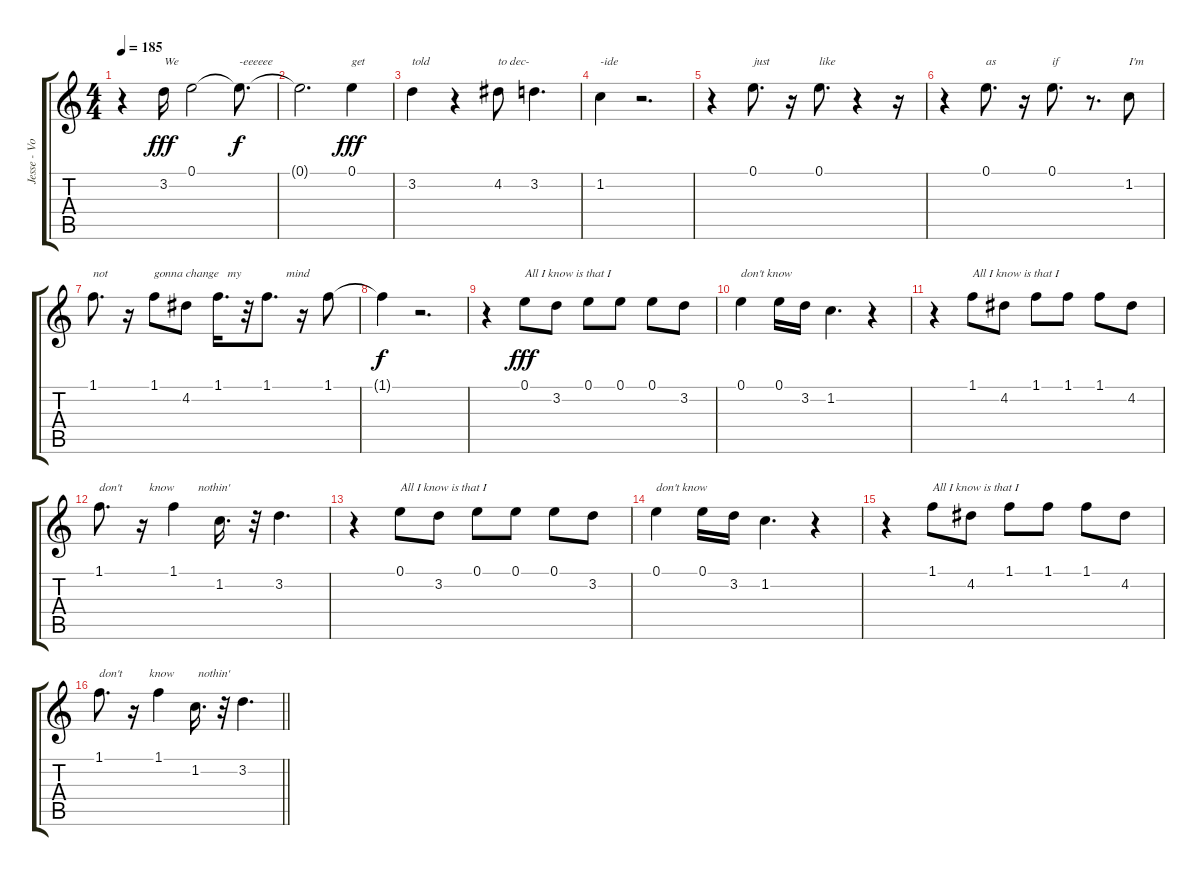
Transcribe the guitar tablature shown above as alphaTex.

\track ("Jesse - Vocals" "Jesse - Vo") {instrument fretlessbass}
\staff {score tabs}
\tuning (E4 B3 G3 D3 A2 E2) {hide}
\ts (4 4)
\tempo 185
\clef g2
\ks c
r.4{dy fff} 3.2.16{txt "We"} 0.1.2 0.1{t}.8{d txt "-eeeeee" dy f} |
0.1{t}.2{d} 0.1.4{txt "get" dy fff} |
3.2.4{txt "told"} r.4 4.2.8{txt "to dec-"} 3.2.4{d} |
1.2.4{txt "-ide"} r.2{d} |
r.4 0.1.8{d txt "just"} r.16 0.1.8{d txt "like"} r.4 r.16 |
r.4 0.1.8{d txt "as"} r.16 0.1.8{d txt "if"} r.8{d} 1.2.8{txt "I'm"} |
1.1.8{d txt "not"} r.16 1.1.8{txt "gonna change   my               mind"} 4.2.8 1.1.16{d} r.32 1.1.8{d} r.16 1.1.8 |
1.1{t}.4{dy f} r.2{d} |
r.4 0.1.8{txt "All I know is that I" dy fff} 3.2.8 0.1.8 0.1.8 0.1.8 3.2.8 |
0.1.4{txt "don't know "} 0.1.16 3.2.16 1.2.4{d} r.4 |
r.4 1.1.8{txt "All I know is that I"} 4.2.8 1.1.8 1.1.8 1.1.8 4.2.8 |
1.1.8{d txt "don't         know        nothin'"} r.16 1.1.4 1.2.16{d} r.32 3.2.4{d} |
r.4 0.1.8{txt "All I know is that I"} 3.2.8 0.1.8 0.1.8 0.1.8 3.2.8 |
0.1.4{txt "don't know "} 0.1.16 3.2.16 1.2.4{d} r.4 |
r.4 1.1.8{txt "All I know is that I"} 4.2.8 1.1.8 1.1.8 1.1.8 4.2.8 |
\barLineRight lightlight
1.1.8{d txt "don't         know        nothin'"} r.16 1.1.4 1.2.16{d} r.32 3.2.4{d}
